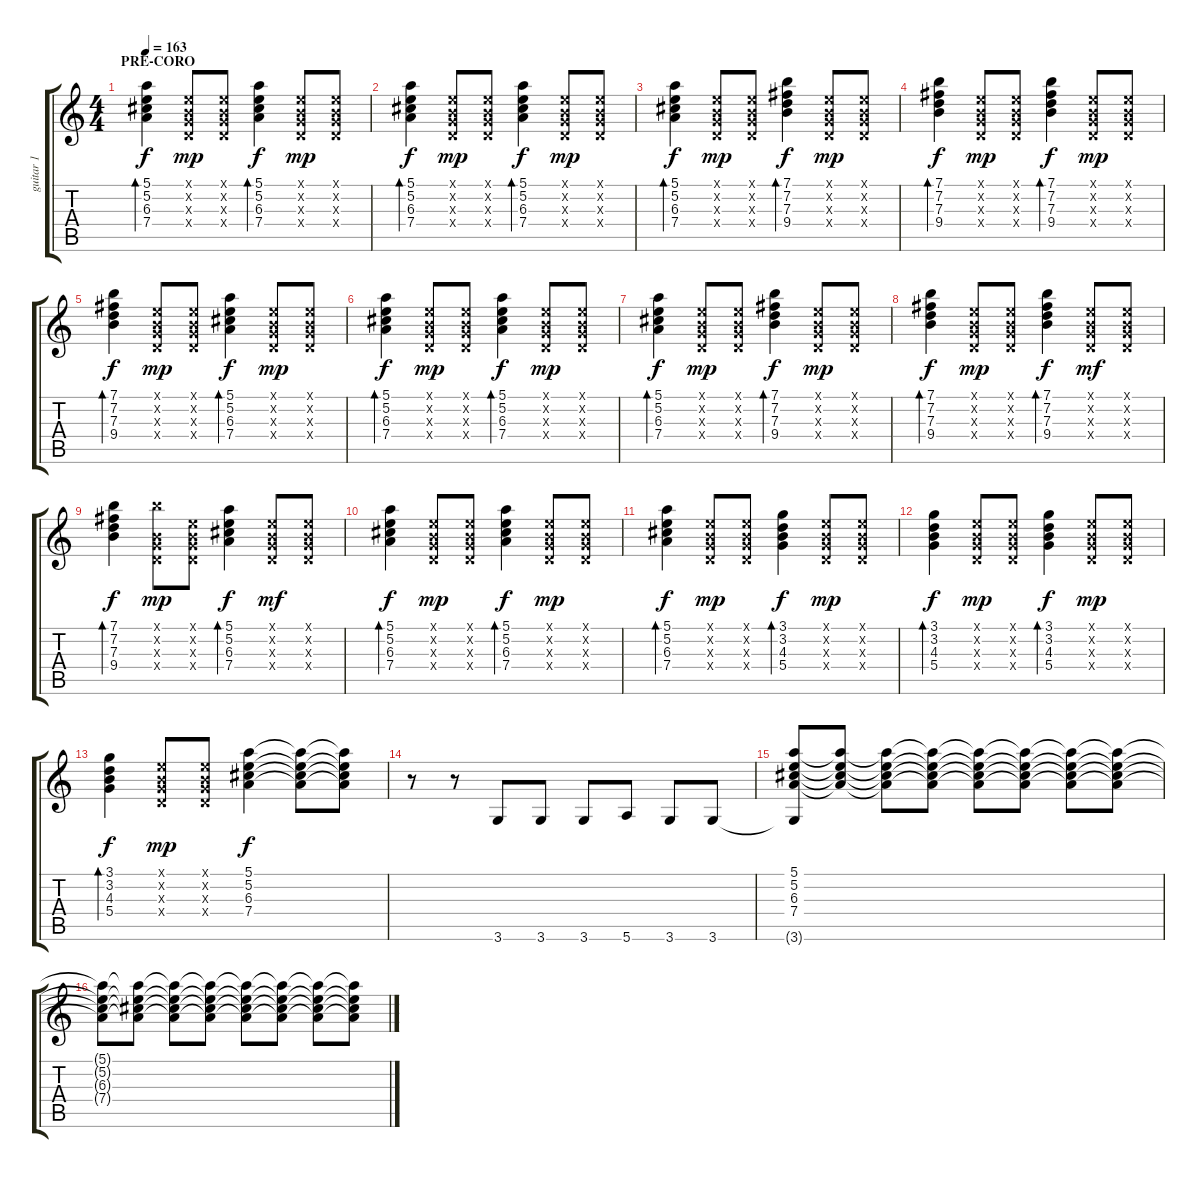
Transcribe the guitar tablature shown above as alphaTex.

\track ("guitar 1" "guitar 1") {instrument acousticguitarsteel}
\staff {score tabs}
\tuning (E4 B3 G3 D3 A2 E2) {hide}
\ts (4 4)
\section ("" "PRE-CORO")
\tempo 163
\clef g2
\ks c
(5.1 5.2 6.3 7.4).4{bd 60 dy f} (0.1{x} 0.2{x} 0.3{x} 0.4{x}).8{dy mp} (0.1{x} 0.2{x} 0.3{x} 0.4{x}).8 (5.1 5.2 6.3 7.4).4{bd 60 dy f} (0.1{x} 0.2{x} 0.3{x} 0.4{x}).8{dy mp} (0.1{x} 0.2{x} 0.3{x} 0.4{x}).8 |
(5.1 5.2 6.3 7.4).4{bd 60 dy f} (0.1{x} 0.2{x} 0.3{x} 0.4{x}).8{dy mp} (0.1{x} 0.2{x} 0.3{x} 0.4{x}).8 (5.1 5.2 6.3 7.4).4{bd 60 dy f} (0.1{x} 0.2{x} 0.3{x} 0.4{x}).8{dy mp} (0.1{x} 0.2{x} 0.3{x} 0.4{x}).8 |
(5.1 5.2 6.3 7.4).4{bd 60 dy f} (0.1{x} 0.2{x} 0.3{x} 0.4{x}).8{dy mp} (0.1{x} 0.2{x} 0.3{x} 0.4{x}).8 (7.1 7.2 7.3 9.4).4{bd 60 dy f} (0.1{x} 0.2{x} 0.3{x} 0.4{x}).8{dy mp} (0.1{x} 0.2{x} 0.3{x} 0.4{x}).8 |
(7.1 7.2 7.3 9.4).4{bd 60 dy f} (0.1{x} 0.2{x} 0.3{x} 0.4{x}).8{dy mp} (0.1{x} 0.2{x} 0.3{x} 0.4{x}).8 (7.1 7.2 7.3 9.4).4{bd 60 dy f} (0.1{x} 0.2{x} 0.3{x} 0.4{x}).8{dy mp} (0.1{x} 0.2{x} 0.3{x} 0.4{x}).8 |
(7.1 7.2 7.3 9.4).4{bd 60 dy f} (0.1{x} 0.2{x} 0.3{x} 0.4{x}).8{dy mp} (0.1{x} 0.2{x} 0.3{x} 0.4{x}).8 (5.1 5.2 6.3 7.4).4{bd 60 dy f} (0.1{x} 0.2{x} 0.3{x} 0.4{x}).8{dy mp} (0.1{x} 0.2{x} 0.3{x} 0.4{x}).8 |
(5.1 5.2 6.3 7.4).4{bd 60 dy f} (0.1{x} 0.2{x} 0.3{x} 0.4{x}).8{dy mp} (0.1{x} 0.2{x} 0.3{x} 0.4{x}).8 (5.1 5.2 6.3 7.4).4{bd 60 dy f} (0.1{x} 0.2{x} 0.3{x} 0.4{x}).8{dy mp} (0.1{x} 0.2{x} 0.3{x} 0.4{x}).8 |
(5.1 5.2 6.3 7.4).4{bd 60 dy f} (0.1{x} 0.2{x} 0.3{x} 0.4{x}).8{dy mp} (0.1{x} 0.2{x} 0.3{x} 0.4{x}).8 (7.1 7.2 7.3 9.4).4{bd 60 dy f} (0.1{x} 0.2{x} 0.3{x} 0.4{x}).8{dy mp} (0.1{x} 0.2{x} 0.3{x} 0.4{x}).8 |
(7.1 7.2 7.3 9.4).4{bd 60 dy f} (0.1{x} 0.2{x} 0.3{x} 0.4{x}).8{dy mp} (0.1{x} 0.2{x} 0.3{x} 0.4{x}).8 (7.1 7.2 7.3 9.4).4{bd 60 dy f} (0.1{x} 0.2{x} 0.3{x} 0.4{x}).8{dy mf} (0.1{x} 0.2{x} 0.3{x} 0.4{x}).8 |
(7.1 7.2 7.3 9.4).4{bd 60 dy f} (7.1{x} 0.2{x} 0.3{x} 0.4{x}).8{dy mp} (0.1{x} 0.2{x} 0.3{x} 0.4{x}).8 (5.1 5.2 6.3 7.4).4{bd 60 dy f} (0.1{x} 0.2{x} 0.3{x} 0.4{x}).8{dy mf} (0.1{x} 0.2{x} 0.3{x} 0.4{x}).8 |
(5.1 5.2 6.3 7.4).4{bd 60 dy f} (0.1{x} 0.2{x} 0.3{x} 0.4{x}).8{dy mp} (0.1{x} 0.2{x} 0.3{x} 0.4{x}).8 (5.1 5.2 6.3 7.4).4{bd 60 dy f} (0.1{x} 0.2{x} 0.3{x} 0.4{x}).8{dy mp} (0.1{x} 0.2{x} 0.3{x} 0.4{x}).8 |
(5.1 5.2 6.3 7.4).4{bd 60 dy f} (0.1{x} 0.2{x} 0.3{x} 0.4{x}).8{dy mp} (0.1{x} 0.2{x} 0.3{x} 0.4{x}).8 (3.1 3.2 4.3 5.4).4{bd 60 dy f} (0.1{x} 0.2{x} 0.3{x} 0.4{x}).8{dy mp} (0.1{x} 0.2{x} 0.3{x} 0.4{x}).8 |
(3.1 3.2 4.3 5.4).4{bd 60 dy f} (0.1{x} 0.2{x} 0.3{x} 0.4{x}).8{dy mp} (0.1{x} 0.2{x} 0.3{x} 0.4{x}).8 (3.1 3.2 4.3 5.4).4{bd 60 dy f} (0.1{x} 0.2{x} 0.3{x} 0.4{x}).8{dy mp} (0.1{x} 0.2{x} 0.3{x} 0.4{x}).8 |
(3.1 3.2 4.3 5.4).4{bd 60 dy f} (0.1{x} 0.2{x} 0.3{x} 0.4{x}).8{dy mp} (0.1{x} 0.2{x} 0.3{x} 0.4{x}).8 (5.1 5.2 6.3 7.4).4{dy f} (5.1{t} 5.2{t} 6.3{t} 7.4{t}).8 (5.1{t} 5.2{t} 6.3{t} 7.4{t}).8 |
r.8 r.8 3.6.8 3.6.8 3.6.8 5.6.8 3.6.8 3.6.8 |
(5.1 5.2 6.3 7.4 3.6{t}).8 (5.1{t} 5.2{t} 6.3{t} 7.4{t}).8 (5.1{t} 5.2{t} 6.3{t} 7.4{t}).8 (5.1{t} 5.2{t} 6.3{t} 7.4{t}).8 (5.1{t} 5.2{t} 6.3{t} 7.4{t}).8 (5.1{t} 5.2{t} 6.3{t} 7.4{t}).8 (5.1{t} 5.2{t} 6.3{t} 7.4{t}).8 (5.1{t} 5.2{t} 6.3{t} 7.4{t}).8 |
(5.1{t} 5.2{t} 6.3{t} 7.4{t}).8 (5.1{t} 5.2{t} 6.3{t} 7.4{t}).8 (5.1{t} 5.2{t} 6.3{t} 7.4{t}).8 (5.1{t} 5.2{t} 6.3{t} 7.4{t}).8 (5.1{t} 5.2{t} 6.3{t} 7.4{t}).8 (5.1{t} 5.2{t} 6.3{t} 7.4{t}).8 (5.1{t} 5.2{t} 6.3{t} 7.4{t}).8 (5.1{t} 5.2{t} 6.3{t} 7.4{t}).8
